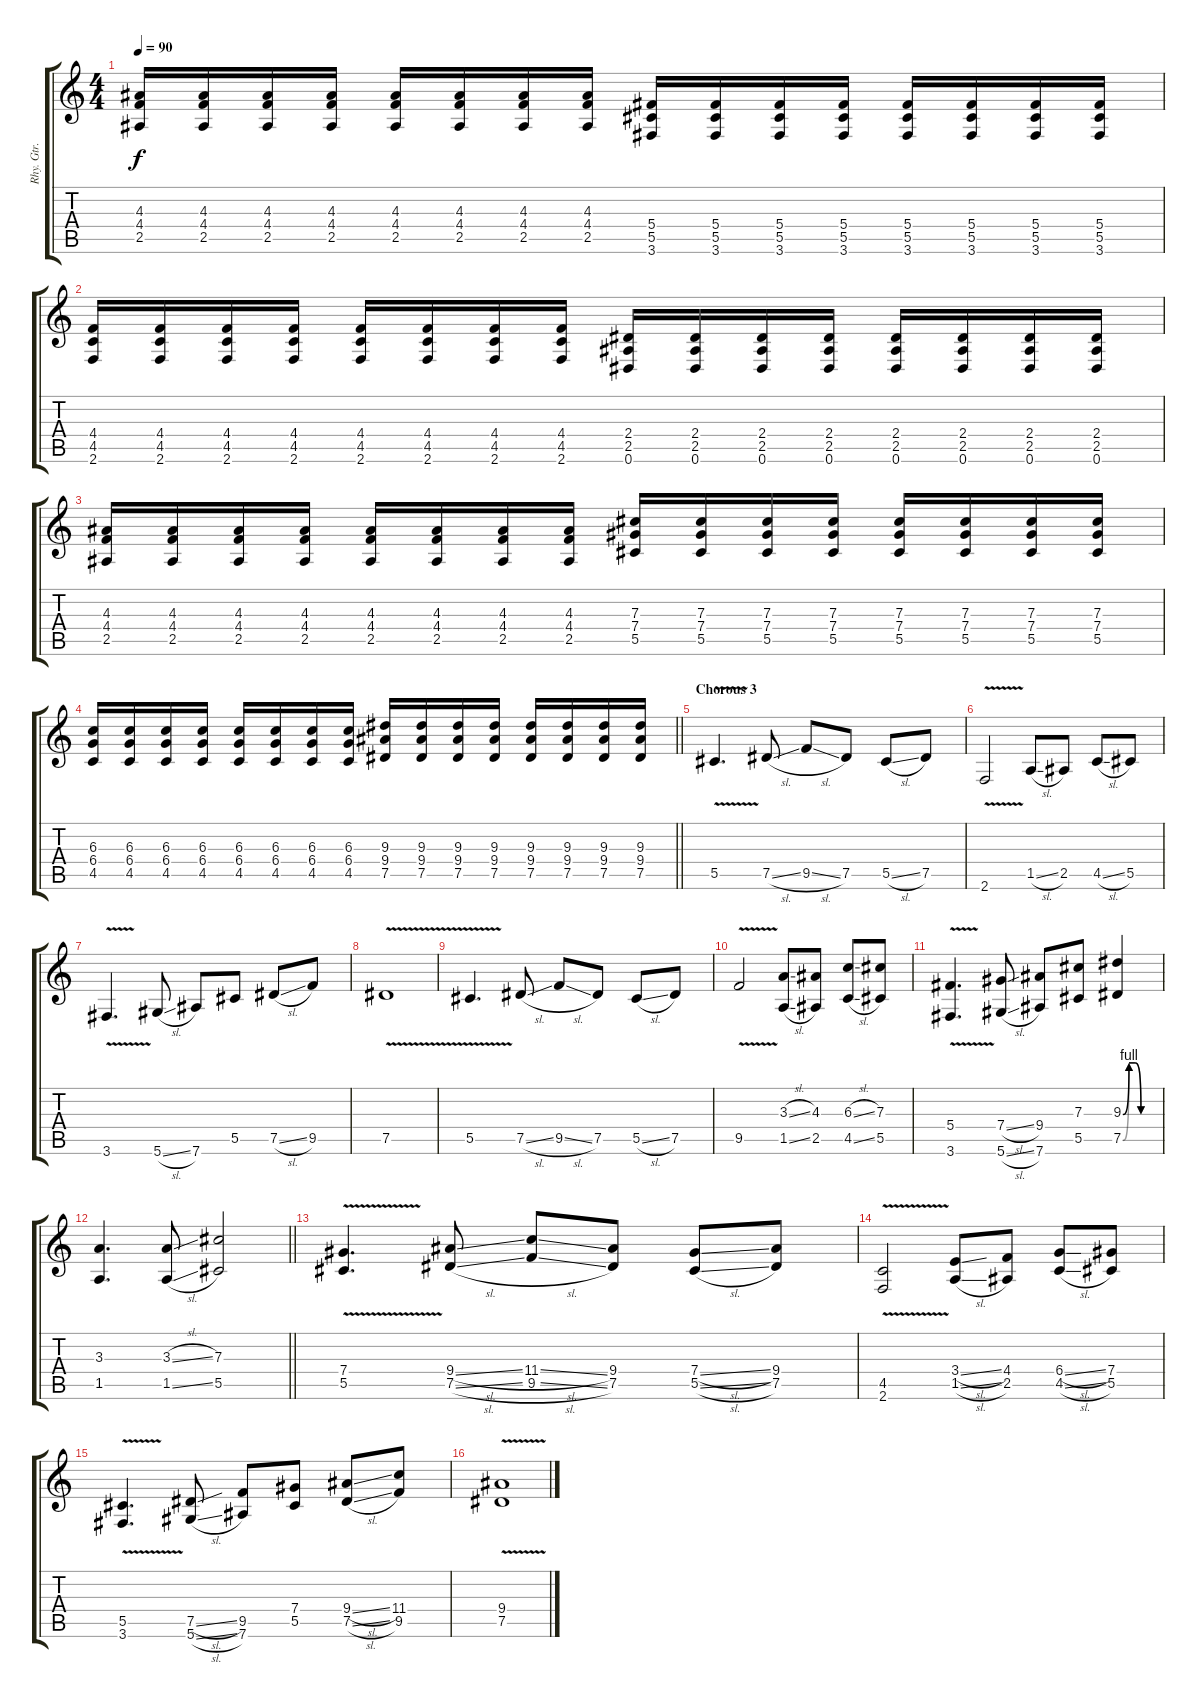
\track ("Rhy. Gtr. 2" "Rhy. Gtr. ") {instrument distortionguitar}
\staff {score tabs}
\tuning (Eb4 Bb3 Gb3 Db3 Ab2 Eb2) {hide}
\ts (4 4)
\section ("" "")
\tempo 90
\clef g2
\ks c
(4.3 4.4 2.5).16{dy f} (4.3 4.4 2.5).16 (4.3 4.4 2.5).16 (4.3 4.4 2.5).16 (4.3 4.4 2.5).16 (4.3 4.4 2.5).16 (4.3 4.4 2.5).16 (4.3 4.4 2.5).16 (5.4 5.5 3.6).16 (5.4 5.5 3.6).16 (5.4 5.5 3.6).16 (5.4 5.5 3.6).16 (5.4 5.5 3.6).16 (5.4 5.5 3.6).16 (5.4 5.5 3.6).16 (5.4 5.5 3.6).16 |
(4.4 4.5 2.6).16 (4.4 4.5 2.6).16 (4.4 4.5 2.6).16 (4.4 4.5 2.6).16 (4.4 4.5 2.6).16 (4.4 4.5 2.6).16 (4.4 4.5 2.6).16 (4.4 4.5 2.6).16 (2.4 2.5 0.6).16 (2.4 2.5 0.6).16 (2.4 2.5 0.6).16 (2.4 2.5 0.6).16 (2.4 2.5 0.6).16 (2.4 2.5 0.6).16 (2.4 2.5 0.6).16 (2.4 2.5 0.6).16 |
(4.3 4.4 2.5).16 (4.3 4.4 2.5).16 (4.3 4.4 2.5).16 (4.3 4.4 2.5).16 (4.3 4.4 2.5).16 (4.3 4.4 2.5).16 (4.3 4.4 2.5).16 (4.3 4.4 2.5).16 (7.3 7.4 5.5).16 (7.3 7.4 5.5).16 (7.3 7.4 5.5).16 (7.3 7.4 5.5).16 (7.3 7.4 5.5).16 (7.3 7.4 5.5).16 (7.3 7.4 5.5).16 (7.3 7.4 5.5).16 |
\barLineRight lightlight
(6.3 6.4 4.5).16 (6.3 6.4 4.5).16 (6.3 6.4 4.5).16 (6.3 6.4 4.5).16 (6.3 6.4 4.5).16 (6.3 6.4 4.5).16 (6.3 6.4 4.5).16 (6.3 6.4 4.5).16 (9.3 9.4 7.5).16 (9.3 9.4 7.5).16 (9.3 9.4 7.5).16 (9.3 9.4 7.5).16 (9.3 9.4 7.5).16 (9.3 9.4 7.5).16 (9.3 9.4 7.5).16 (9.3 9.4 7.5).16 |
\section ("" "Chorous 3")
5.5{v}.4{d} 7.5{sl}.8 9.5{sl}.8 7.5.8 5.5{sl}.8 7.5.8 |
2.6{v}.2 1.5{sl}.8 2.5.8 4.5{sl}.8 5.5.8 |
3.6{v}.4{d} 5.6{sl}.8 7.6.8 5.5.8 7.5{sl}.8 9.5.8 |
7.5{v}.1 |
5.5{v}.4{d} 7.5{sl}.8 9.5{sl}.8 7.5.8 5.5{sl}.8 7.5.8 |
9.5{v}.2 (3.3{sl} 1.5{sl}).8 (4.3 2.5).8 (6.3{sl} 4.5{sl}).8 (7.3 5.5).8 |
(5.4 3.6{v}).4{d} (7.4{sl} 5.6{sl}).8 (9.4 7.6).8 (7.3 5.5).8 (9.3{be (custom 0 0 10 4 20 4 30 0 60 0)} 7.5{be (custom 0 0 10 4 20 4 30 0 60 0)}).4 |
\barLineRight lightlight
(3.3 1.5).4{d} (3.3{sl} 1.5{sl}).8 (7.3 5.5).2 |
\section ("" "")
(7.4 5.5{v}).4{d} (9.4{sl} 7.5{sl}).8 (11.4{sl} 9.5{sl}).8 (9.4 7.5).8 (7.4{sl} 5.5{sl}).8 (9.4 7.5).8 |
(4.5 2.6{v}).2 (3.4{sl} 1.5{sl}).8 (4.4 2.5).8 (6.4{sl} 4.5{sl}).8 (7.4 5.5).8 |
(5.5 3.6{v}).4{d} (7.5{sl} 5.6{sl}).8 (9.5 7.6).8 (7.4 5.5).8 (9.4{sl} 7.5{sl}).8 (11.4 9.5).8 |
(9.4{v} 7.5{v}).1
